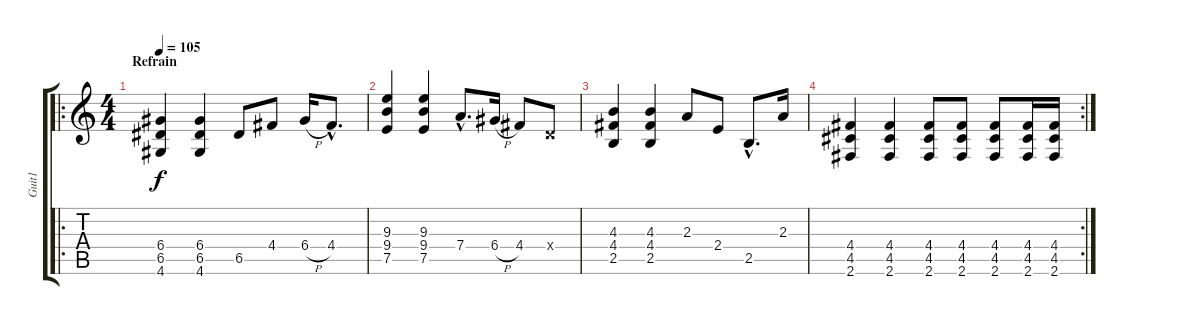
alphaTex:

\track ("Guit1" "Guit1") {instrument distortionguitar}
\staff {score tabs}
\tuning (E4 B3 G3 D3 A2 E2) {hide}
\ro
\ts (4 4)
\section ("" "Refrain")
\tempo 105
\clef g2
\ks c
(6.4 6.5 4.6).4{dy f} (6.4 6.5 4.6).4 6.5.8 4.4.8 6.4{h}.16 4.4{hac}.8{d} |
(9.3 9.4 7.5).4 (9.3 9.4 7.5).4 7.4{hac}.8{d} 6.4{h}.16 4.4.8 0.4{x}.8 |
(4.3 4.4 2.5).4 (4.3 4.4 2.5).4 2.3.8 2.4.8 2.5{hac}.8{d} 2.3.16 |
\rc 2
(4.4 4.5 2.6).4 (4.4 4.5 2.6).4 (4.4 4.5 2.6).8 (4.4 4.5 2.6).8 (4.4 4.5 2.6).8 (4.4 4.5 2.6).16 (4.4 4.5 2.6).16
